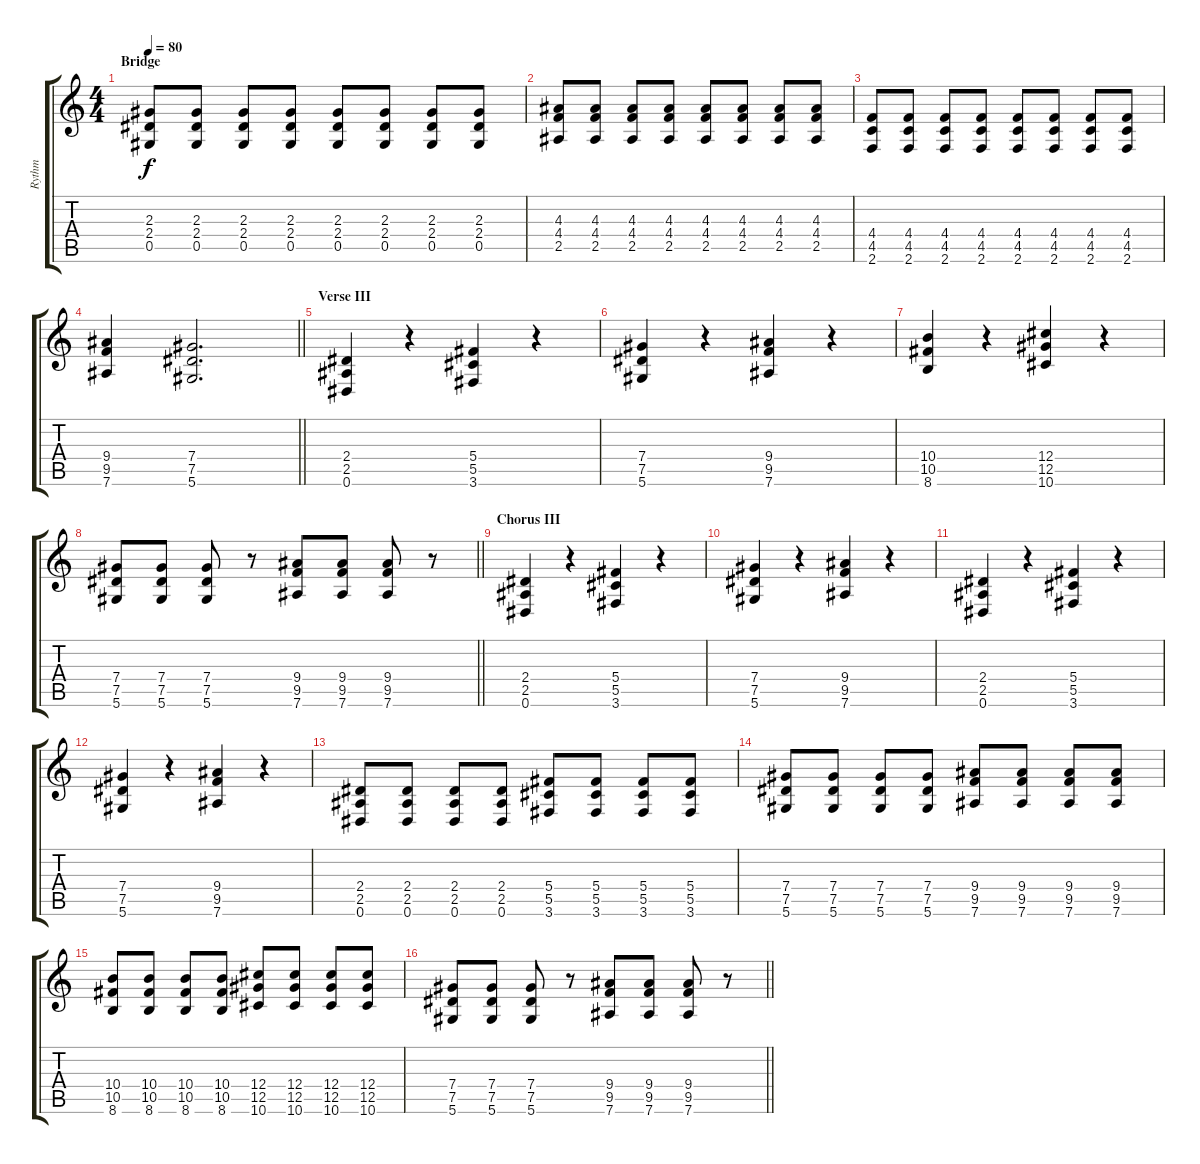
\track ("Rythm" "Rythm") {instrument overdrivenguitar}
\staff {score tabs}
\tuning (Eb4 Bb3 Gb3 Db3 Ab2 Eb2) {hide}
\ts (4 4)
\section ("" "Bridge")
\tempo 80
\clef g2
\ks c
(2.3 2.4 0.5).8{dy f} (2.3 2.4 0.5).8 (2.3 2.4 0.5).8 (2.3 2.4 0.5).8 (2.3 2.4 0.5).8 (2.3 2.4 0.5).8 (2.3 2.4 0.5).8 (2.3 2.4 0.5).8 |
(4.3 4.4 2.5).8 (4.3 4.4 2.5).8 (4.3 4.4 2.5).8 (4.3 4.4 2.5).8 (4.3 4.4 2.5).8 (4.3 4.4 2.5).8 (4.3 4.4 2.5).8 (4.3 4.4 2.5).8 |
(4.4 4.5 2.6).8 (4.4 4.5 2.6).8 (4.4 4.5 2.6).8 (4.4 4.5 2.6).8 (4.4 4.5 2.6).8 (4.4 4.5 2.6).8 (4.4 4.5 2.6).8 (4.4 4.5 2.6).8 |
\barLineRight lightlight
(9.4 9.5 7.6).4 (7.4 7.5 5.6).2{d} |
\section ("" "Verse III")
(2.4 2.5 0.6).4 r.4 (5.4 5.5 3.6).4 r.4 |
(7.4 7.5 5.6).4 r.4 (9.4 9.5 7.6).4 r.4 |
(10.4 10.5 8.6).4 r.4 (12.4 12.5 10.6).4 r.4 |
\barLineRight lightlight
(7.4 7.5 5.6).8 (7.4 7.5 5.6).8 (7.4 7.5 5.6).8 r.8 (9.4 9.5 7.6).8 (9.4 9.5 7.6).8 (9.4 9.5 7.6).8 r.8 |
\section ("" "Chorus III")
(2.4 2.5 0.6).4 r.4 (5.4 5.5 3.6).4 r.4 |
(7.4 7.5 5.6).4 r.4 (9.4 9.5 7.6).4 r.4 |
(2.4 2.5 0.6).4 r.4 (5.4 5.5 3.6).4 r.4 |
(7.4 7.5 5.6).4 r.4 (9.4 9.5 7.6).4 r.4 |
(2.4 2.5 0.6).8 (2.4 2.5 0.6).8 (2.4 2.5 0.6).8 (2.4 2.5 0.6).8 (5.4 5.5 3.6).8 (5.4 5.5 3.6).8 (5.4 5.5 3.6).8 (5.4 5.5 3.6).8 |
(7.4 7.5 5.6).8 (7.4 7.5 5.6).8 (7.4 7.5 5.6).8 (7.4 7.5 5.6).8 (9.4 9.5 7.6).8 (9.4 9.5 7.6).8 (9.4 9.5 7.6).8 (9.4 9.5 7.6).8 |
(10.4 10.5 8.6).8 (10.4 10.5 8.6).8 (10.4 10.5 8.6).8 (10.4 10.5 8.6).8 (12.4 12.5 10.6).8 (12.4 12.5 10.6).8 (12.4 12.5 10.6).8 (12.4 12.5 10.6).8 |
\barLineRight lightlight
(7.4 7.5 5.6).8 (7.4 7.5 5.6).8 (7.4 7.5 5.6).8 r.8 (9.4 9.5 7.6).8 (9.4 9.5 7.6).8 (9.4 9.5 7.6).8 r.8
